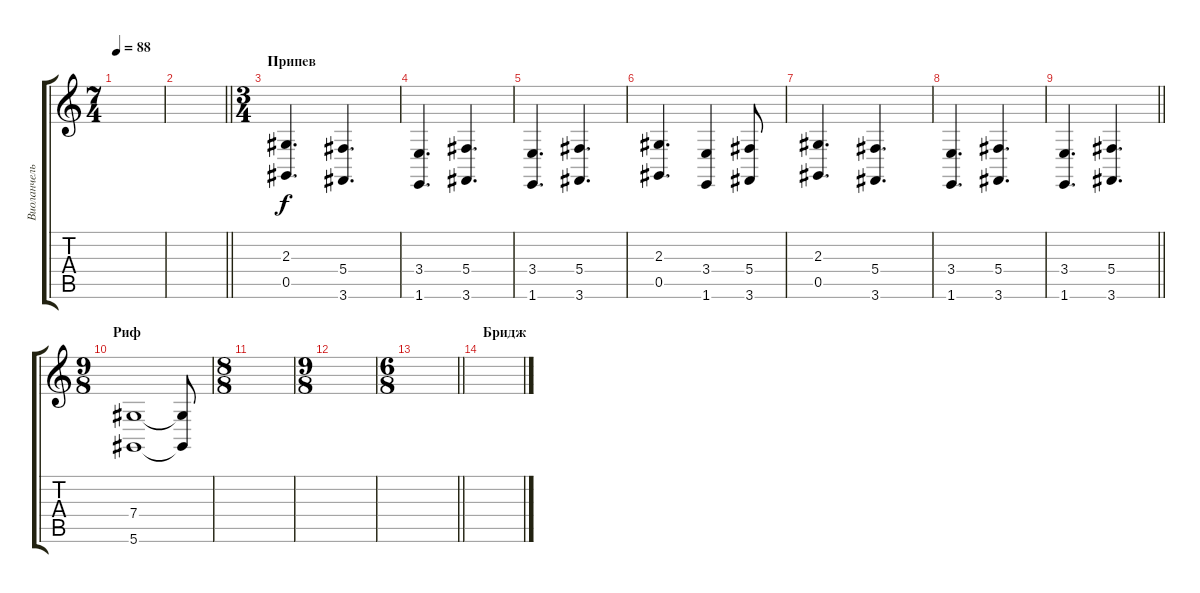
\track ("Виоланчель" "Виоланчель") {instrument viola}
\staff {score tabs}
\tuning (Eb4 Bb3 Gb3 Db3 Ab2 Eb2) {hide}
\ts (7 4)
\tempo 88
\clef g2
\ks c
|
\barLineRight lightlight
|
\ts (3 4)
\section ("" "Припев")
(2.3 0.5).4{d volume 10} (5.4 3.6).4{d} |
(3.4 1.6).4{d} (5.4 3.6).4{d} |
(3.4 1.6).4{d} (5.4 3.6).4{d} |
(2.3 0.5).4{d} (3.4 1.6).4 (5.4 3.6).8 |
(2.3 0.5).4{d} (5.4 3.6).4{d} |
(3.4 1.6).4{d} (5.4 3.6).4{d} |
\barLineRight lightlight
(3.4 1.6).4{d} (5.4 3.6).4{d} |
\ts (9 8)
\section ("" "Риф")
(7.4 5.6).1{dy f} (7.4{t} 5.6{t}).8 |
\ts (8 8)
|
\ts (9 8)
|
\ts (6 8)
\barLineRight lightlight
|
\section ("" "Бридж")
